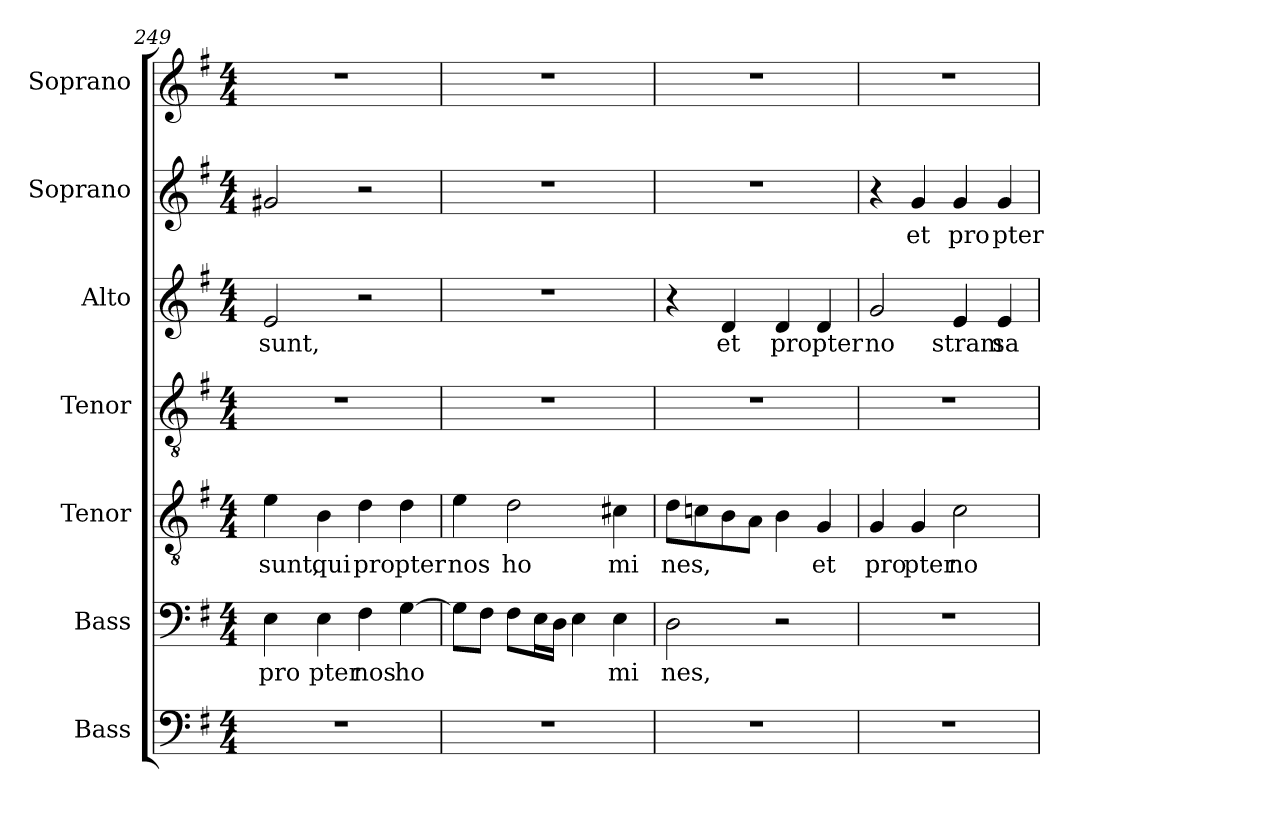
**kern	**kern	**text	**kern	**text	**kern	**kern	**text	**kern	**text	**kern
*part7	*part6	*part6	*part5	*part5	*part4	*part3	*part3	*part2	*part2	*part1
*staff7	*staff6	*staff6	*staff5	*staff5	*staff4	*staff3	*staff3	*staff2	*staff2	*staff1
*I"Bass	*I"Bass	*	*I"Tenor	*	*I"Tenor	*I"Alto	*	*I"Soprano	*	*I"Soprano
*I'B.	*I'B.	*	*I'T.	*	*I'T.	*I'A.	*	*I'S.	*	*I'S.
*clefF4	*clefF4	*	*clefGv2	*	*clefGv2	*clefG2	*	*clefG2	*	*clefG2
*	*	*	*ITrd7c12	*	*ITrd7c12	*	*	*	*	*
*k[f#]	*k[f#]	*	*k[f#]	*	*k[f#]	*k[f#]	*	*k[f#]	*	*k[f#]
*G:	*G:	*	*G:	*	*G:	*G:	*	*G:	*	*G:
*M4/4	*M4/4	*	*M4/4	*	*M4/4	*M4/4	*	*M4/4	*	*M4/4
=249	=249	=249	=249	=249	=249	=249	=249	=249	=249	=249
!	!	!LO:LY:b:color=#000000	!	!	!	!	!	!	!	!
!	!	!	!	!LO:LY:b:color=#000000	!	!	!	!	!	!
!	!	!	!	!	!	!	!LO:LY:b:color=#000000	!	!	!
1r	4Ei\	pro	4Ei\	sunt,	1r	2ei/	sunt,	2g#Xi/	.	1r
!	!	!LO:LY:b:color=#000000	!	!	!	!	!	!	!	!
!	!	!	!	!LO:LY:b:color=#000000	!	!	!	!	!	!
.	4Ei\	pter	4BBi\	qui	.	.	.	.	.	.
!	!	!LO:LY:b:color=#000000	!	!	!	!	!	!	!	!
!	!	!	!	!LO:LY:b:color=#000000	!	!	!	!	!	!
.	4F#i\	nos	4Di\	pro	.	2r	.	2r	.	.
!	!	!LO:LY:b:color=#000000	!	!	!	!	!	!	!	!
!	!	!	!	!LO:LY:b:color=#000000	!	!	!	!	!	!
.	[4Gi\	ho	4Di\	pter	.	.	.	.	.	.
=250	=250	=250	=250	=250	=250	=250	=250	=250	=250	=250
!	!	!	!	!LO:LY:b:color=#000000	!	!	!	!	!	!
1r	8Gi\L]	.	4Ei\	nos	1r	1r	.	1r	.	1r
.	8F#i\J	.	.	.	.	.	.	.	.	.
!	!	!	!	!LO:LY:b:color=#000000	!	!	!	!	!	!
.	8F#i\L	.	2Di\	ho	.	.	.	.	.	.
.	16Ei\L	.	.	.	.	.	.	.	.	.
.	16Di\JJ	.	.	.	.	.	.	.	.	.
.	4Ei\	.	.	.	.	.	.	.	.	.
!	!	!LO:LY:b:color=#000000	!	!	!	!	!	!	!	!
!	!	!	!	!LO:LY:b:color=#000000	!	!	!	!	!	!
.	4Ei\	mi	4C#Xi\	mi	.	.	.	.	.	.
!!LO:LB:g=z
=251	=251	=251	=251	=251	=251	=251	=251	=251	=251	=251
!	!	!LO:LY:b:color=#000000	!	!	!	!	!	!	!	!
!	!	!	!	!LO:LY:b:color=#000000	!	!	!	!	!	!
1r	2Di\	nes,	8Di\L	nes,	1r	4r	.	1r	.	1r
.	.	.	8Cni\	.	.	.	.	.	.	.
!	!	!	!	!	!	!	!LO:LY:b:color=#000000	!	!	!
.	.	.	8BBi\	.	.	4di/	et	.	.	.
.	.	.	8AAi\J	.	.	.	.	.	.	.
!	!	!	!	!	!	!	!LO:LY:b:color=#000000	!	!	!
.	2r	.	4BBi\	.	.	4di/	pro	.	.	.
!	!	!	!	!LO:LY:b:color=#000000	!	!	!	!	!	!
!	!	!	!	!	!	!	!LO:LY:b:color=#000000	!	!	!
.	.	.	4GGi/	et	.	4di/	pter	.	.	.
=252	=252	=252	=252	=252	=252	=252	=252	=252	=252	=252
!	!	!	!	!LO:LY:b:color=#000000	!	!	!	!	!	!
!	!	!	!	!	!	!	!LO:LY:b:color=#000000	!	!	!
1r	1r	.	4GGi/	pro	1r	2gi/	no	4r	.	1r
!	!	!	!	!LO:LY:b:color=#000000	!	!	!	!	!	!
!	!	!	!	!	!	!	!	!	!LO:LY:b:color=#000000	!
.	.	.	4GGi/	pter	.	.	.	4gi/	et	.
!	!	!	!	!LO:LY:b:color=#000000	!	!	!	!	!	!
!	!	!	!	!	!	!	!LO:LY:b:color=#000000	!	!	!
!	!	!	!	!	!	!	!	!	!LO:LY:b:color=#000000	!
.	.	.	2Ci\	no	.	4ei/	stram	4gi/	pro	.
!	!	!	!	!	!	!	!LO:LY:b:color=#000000	!	!	!
!	!	!	!	!	!	!	!	!	!LO:LY:b:color=#000000	!
.	.	.	.	.	.	4ei/	sa	4gi/	pter	.
=	=	=	=	=	=	=	=	=	=	=
*-	*-	*-	*-	*-	*-	*-	*-	*-	*-	*-
